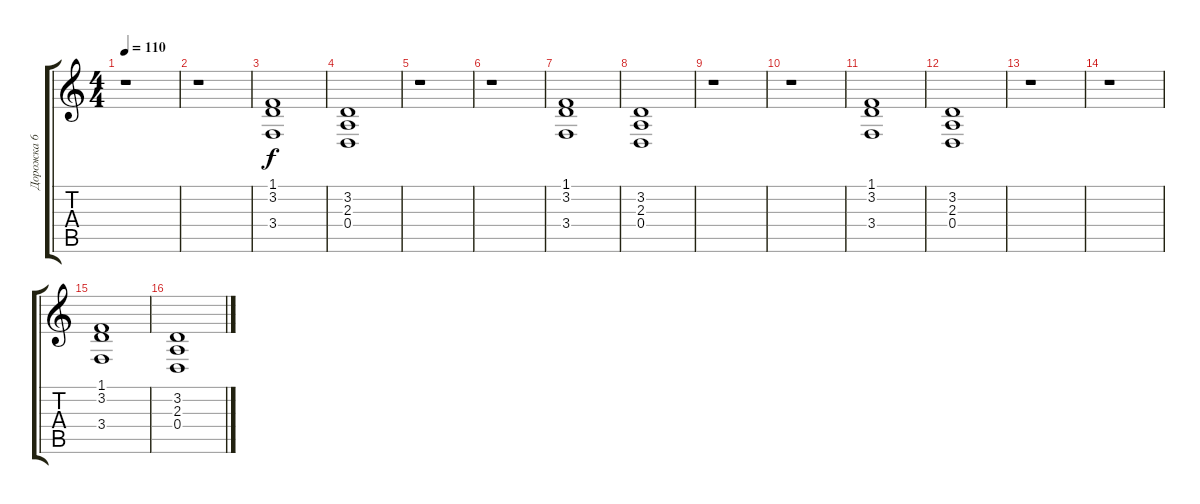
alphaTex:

\track ("Дорожка 6" "Дорожка 6") {instrument stringensemble1}
\staff {score tabs}
\tuning (E4 B3 G3 D3 A2 D2) {hide}
\ts (4 4)
\tempo 110
\clef g2
\ks c
r.1{dy f} |
r.1 |
(1.1 3.2 3.4).1{instrument pad4choir} |
(3.2 2.3 0.4).1 |
r.1 |
r.1 |
(1.1 3.2 3.4).1 |
(3.2 2.3 0.4).1 |
r.1 |
r.1 |
(1.1 3.2 3.4).1 |
(3.2 2.3 0.4).1 |
r.1 |
r.1 |
(1.1 3.2 3.4).1 |
(3.2 2.3 0.4).1
